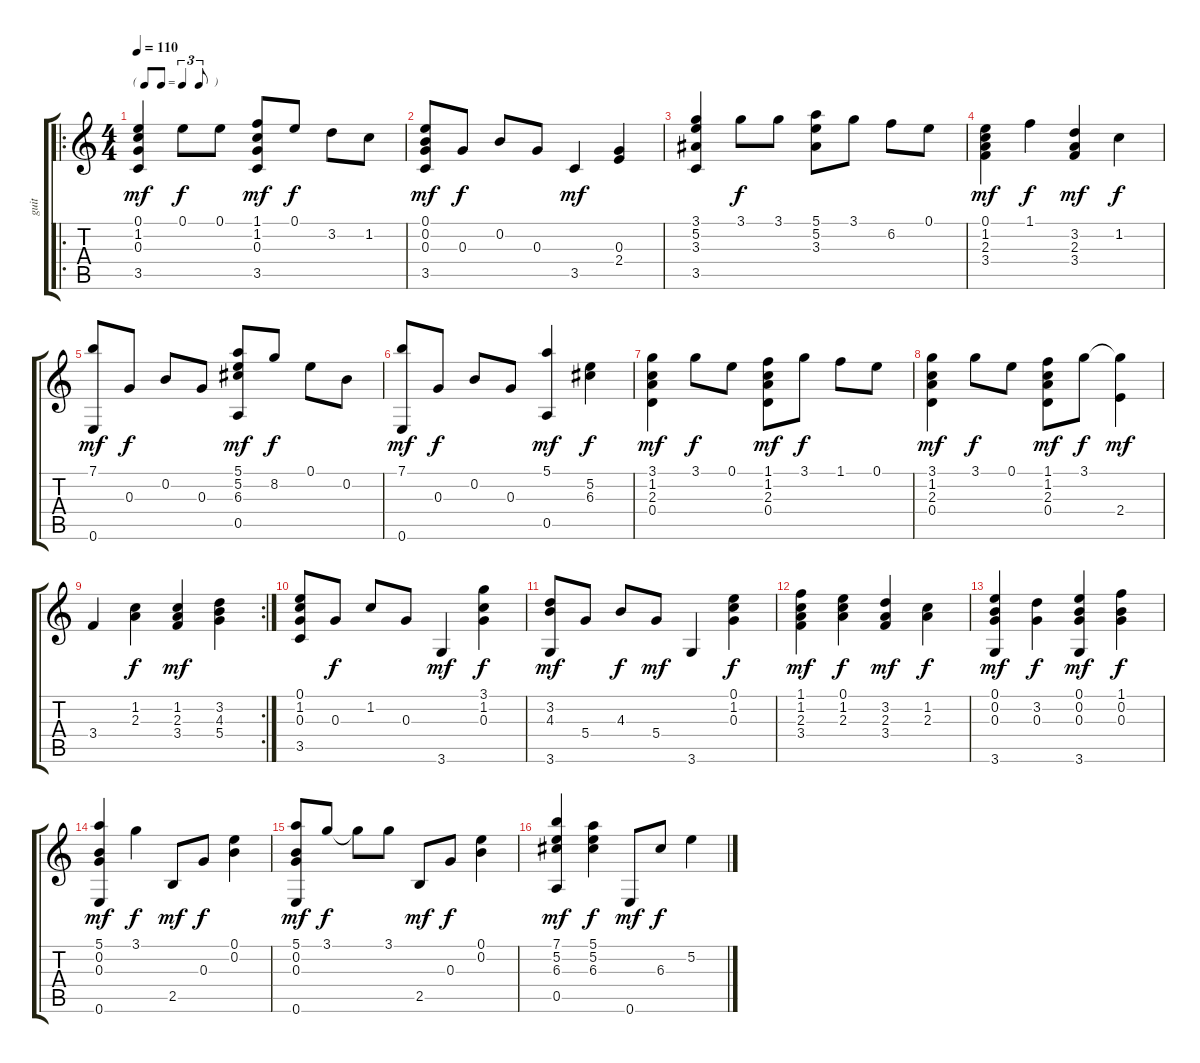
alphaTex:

\track ("guit" "guit") {instrument electricguitarjazz}
\staff {score tabs}
\tuning (E4 B3 G3 D3 A2 E2) {hide}
\ro
\ts (4 4)
\tf triplet8th
\tempo 110
\clef g2
\ks c
(0.1 1.2 0.3 3.5).4{dy mf volume 16 instrument electricguitarjazz} 0.1.8{dy f} 0.1.8 (1.1 1.2 0.3 3.5).8{dy mf} 0.1.8{dy f} 3.2.8 1.2.8 |
(0.1 0.2 0.3 3.5).8{dy mf} 0.3.8{dy f} 0.2.8 0.3.8 3.5.4{dy mf} (0.3 2.4).4 |
(3.1 5.2 3.3 3.5).4 3.1.8{dy f} 3.1.8 (5.1 5.2 3.3).8 3.1.8 6.2.8 0.1.8 |
(0.1 1.2 2.3 3.4).4{dy mf} 1.1.4{dy f} (3.2 2.3 3.4).4{dy mf} 1.2.4{dy f} |
(7.1 0.6).8{dy mf} 0.3.8{dy f} 0.2.8 0.3.8 (5.1 5.2 6.3 0.5).8{dy mf} 8.2.8{dy f} 0.1.8 0.2.8 |
(7.1 0.6).8{dy mf} 0.3.8{dy f} 0.2.8 0.3.8 (5.1 0.5).4{dy mf} (5.2 6.3).4{dy f} |
(3.1 1.2 2.3 0.4).4{dy mf} 3.1.8{dy f} 0.1.8 (1.1 1.2 2.3 0.4).8{dy mf} 3.1.8{dy f} 1.1.8 0.1.8 |
(3.1 1.2 2.3 0.4).4{dy mf} 3.1.8{dy f} 0.1.8 (1.1 1.2 2.3 0.4).8{dy mf} 3.1.8{dy f} (3.1{t} 2.4).4{dy mf} |
\rc 2
3.4.4 (1.2 2.3).4{dy f} (1.2 2.3 3.4).4{dy mf} (3.2 4.3 5.4).4 |
(0.1 1.2 0.3 3.5).8 0.3.8{dy f} 1.2.8 0.3.8 3.6.4{dy mf} (3.1 1.2 0.3).4{dy f} |
(3.2 4.3 3.6).8{dy mf} 5.4.8 4.3.8{dy f} 5.4.8{dy mf} 3.6.4 (0.1 1.2 0.3).4{dy f} |
(1.1 1.2 2.3 3.4).4{dy mf} (0.1 1.2 2.3).4{dy f} (3.2 2.3 3.4).4{dy mf} (1.2 2.3).4{dy f} |
(0.1 0.2 0.3 3.6).4{dy mf} (3.2 0.3).4{dy f} (0.1 0.2 0.3 3.6).4{dy mf} (1.1 0.2 0.3).4{dy f} |
(5.1 0.2 0.3 0.6).4{dy mf} 3.1.4{dy f} 2.5.8{dy mf} 0.3.8{dy f} (0.1 0.2).4 |
(5.1 0.2 0.3 0.6).8{dy mf} 3.1.8{dy f} 3.1{t}.8 3.1.8 2.5.8{dy mf} 0.3.8{dy f} (0.1 0.2).4 |
(7.1 5.2 6.3 0.5).4{dy mf} (5.1 5.2 6.3).4{dy f} 0.6.8{dy mf} 6.3.8{dy f} 5.2.4
